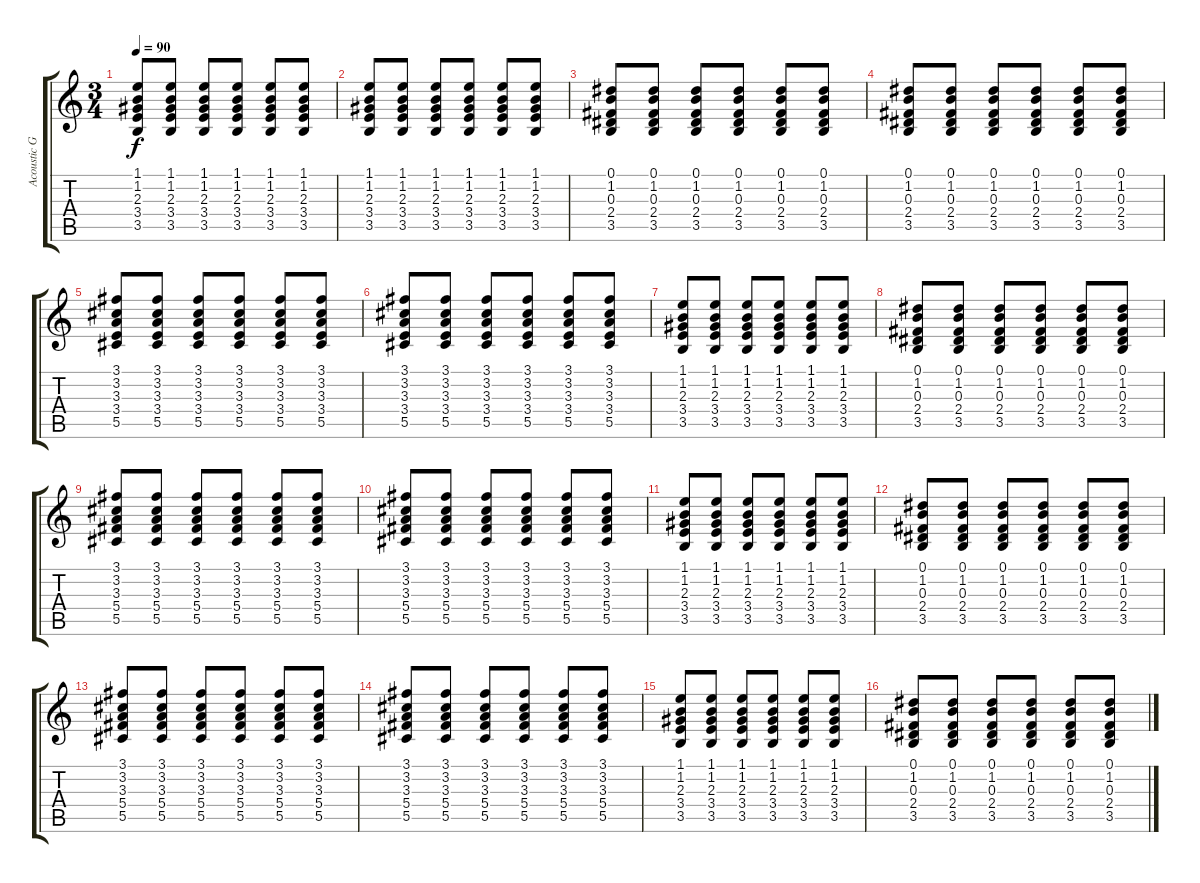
\track ("Acoustic Guitar 1" "Acoustic G") {instrument acousticguitarsteel}
\staff {score tabs}
\tuning (Eb4 Bb3 Gb3 Db3 Ab2 Eb2) {hide}
\ts (3 4)
\tempo 90
\clef g2
\ks c
(1.1 1.2 2.3 3.4 3.5).8{dy f} (1.1 1.2 2.3 3.4 3.5).8 (1.1 1.2 2.3 3.4 3.5).8 (1.1 1.2 2.3 3.4 3.5).8 (1.1 1.2 2.3 3.4 3.5).8 (1.1 1.2 2.3 3.4 3.5).8 |
(1.1 1.2 2.3 3.4 3.5).8 (1.1 1.2 2.3 3.4 3.5).8 (1.1 1.2 2.3 3.4 3.5).8 (1.1 1.2 2.3 3.4 3.5).8 (1.1 1.2 2.3 3.4 3.5).8 (1.1 1.2 2.3 3.4 3.5).8 |
(0.1 1.2 0.3 2.4 3.5).8 (0.1 1.2 0.3 2.4 3.5).8 (0.1 1.2 0.3 2.4 3.5).8 (0.1 1.2 0.3 2.4 3.5).8 (0.1 1.2 0.3 2.4 3.5).8 (0.1 1.2 0.3 2.4 3.5).8 |
(0.1 1.2 0.3 2.4 3.5).8 (0.1 1.2 0.3 2.4 3.5).8 (0.1 1.2 0.3 2.4 3.5).8 (0.1 1.2 0.3 2.4 3.5).8 (0.1 1.2 0.3 2.4 3.5).8 (0.1 1.2 0.3 2.4 3.5).8 |
(3.1 3.2 3.3 3.4 5.5).8 (3.1 3.2 3.3 3.4 5.5).8 (3.1 3.2 3.3 3.4 5.5).8 (3.1 3.2 3.3 3.4 5.5).8 (3.1 3.2 3.3 3.4 5.5).8 (3.1 3.2 3.3 3.4 5.5).8 |
(3.1 3.2 3.3 3.4 5.5).8 (3.1 3.2 3.3 3.4 5.5).8 (3.1 3.2 3.3 3.4 5.5).8 (3.1 3.2 3.3 3.4 5.5).8 (3.1 3.2 3.3 3.4 5.5).8 (3.1 3.2 3.3 3.4 5.5).8 |
(1.1 1.2 2.3 3.4 3.5).8 (1.1 1.2 2.3 3.4 3.5).8 (1.1 1.2 2.3 3.4 3.5).8 (1.1 1.2 2.3 3.4 3.5).8 (1.1 1.2 2.3 3.4 3.5).8 (1.1 1.2 2.3 3.4 3.5).8 |
(0.1 1.2 0.3 2.4 3.5).8 (0.1 1.2 0.3 2.4 3.5).8 (0.1 1.2 0.3 2.4 3.5).8 (0.1 1.2 0.3 2.4 3.5).8 (0.1 1.2 0.3 2.4 3.5).8 (0.1 1.2 0.3 2.4 3.5).8 |
(3.1 3.2 3.3 5.4 5.5).8 (3.1 3.2 3.3 5.4 5.5).8 (3.1 3.2 3.3 5.4 5.5).8 (3.1 3.2 3.3 5.4 5.5).8 (3.1 3.2 3.3 5.4 5.5).8 (3.1 3.2 3.3 5.4 5.5).8 |
(3.1 3.2 3.3 5.4 5.5).8 (3.1 3.2 3.3 5.4 5.5).8 (3.1 3.2 3.3 5.4 5.5).8 (3.1 3.2 3.3 5.4 5.5).8 (3.1 3.2 3.3 5.4 5.5).8 (3.1 3.2 3.3 5.4 5.5).8 |
(1.1 1.2 2.3 3.4 3.5).8 (1.1 1.2 2.3 3.4 3.5).8 (1.1 1.2 2.3 3.4 3.5).8 (1.1 1.2 2.3 3.4 3.5).8 (1.1 1.2 2.3 3.4 3.5).8 (1.1 1.2 2.3 3.4 3.5).8 |
(0.1 1.2 0.3 2.4 3.5).8 (0.1 1.2 0.3 2.4 3.5).8 (0.1 1.2 0.3 2.4 3.5).8 (0.1 1.2 0.3 2.4 3.5).8 (0.1 1.2 0.3 2.4 3.5).8 (0.1 1.2 0.3 2.4 3.5).8 |
(3.1 3.2 3.3 5.4 5.5).8 (3.1 3.2 3.3 5.4 5.5).8 (3.1 3.2 3.3 5.4 5.5).8 (3.1 3.2 3.3 5.4 5.5).8 (3.1 3.2 3.3 5.4 5.5).8 (3.1 3.2 3.3 5.4 5.5).8 |
(3.1 3.2 3.3 5.4 5.5).8 (3.1 3.2 3.3 5.4 5.5).8 (3.1 3.2 3.3 5.4 5.5).8 (3.1 3.2 3.3 5.4 5.5).8 (3.1 3.2 3.3 5.4 5.5).8 (3.1 3.2 3.3 5.4 5.5).8 |
(1.1 1.2 2.3 3.4 3.5).8 (1.1 1.2 2.3 3.4 3.5).8 (1.1 1.2 2.3 3.4 3.5).8 (1.1 1.2 2.3 3.4 3.5).8 (1.1 1.2 2.3 3.4 3.5).8 (1.1 1.2 2.3 3.4 3.5).8 |
(0.1 1.2 0.3 2.4 3.5).8 (0.1 1.2 0.3 2.4 3.5).8 (0.1 1.2 0.3 2.4 3.5).8 (0.1 1.2 0.3 2.4 3.5).8 (0.1 1.2 0.3 2.4 3.5).8 (0.1 1.2 0.3 2.4 3.5).8
